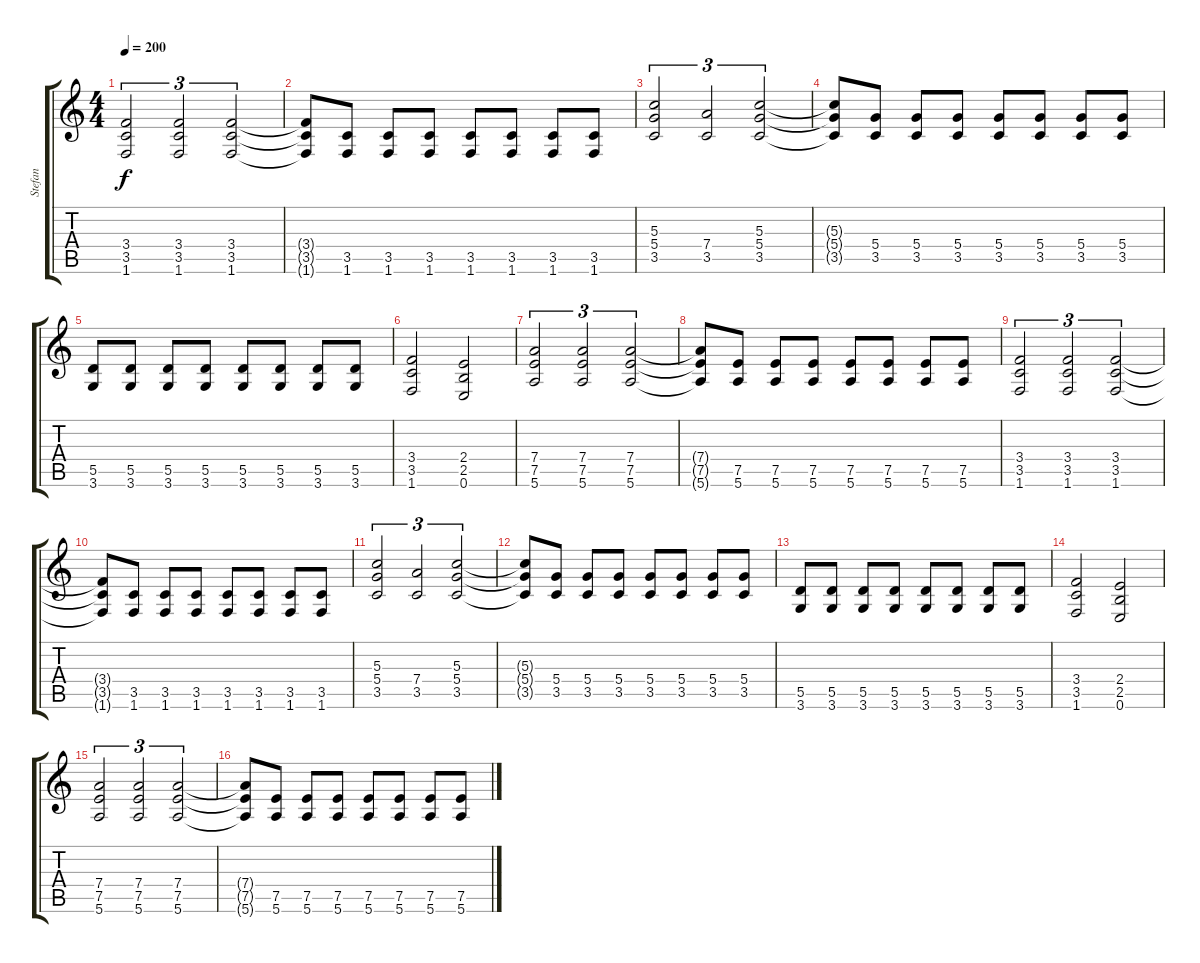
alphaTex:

\track ("Stefan" "Stefan") {instrument distortionguitar}
\staff {score tabs}
\tuning (E4 B3 G3 D3 A2 E2) {hide}
\ts (4 4)
\tempo 200
\clef g2
\ks c
(3.4 3.5 1.6).2{tu (3 2) dy f} (3.4 3.5 1.6).2{tu (3 2)} (3.4 3.5 1.6).2{tu (3 2)} |
(3.4{t} 3.5{t} 1.6{t}).8 (3.5 1.6).8 (3.5 1.6).8 (3.5 1.6).8 (3.5 1.6).8 (3.5 1.6).8 (3.5 1.6).8 (3.5 1.6).8 |
(5.3 5.4 3.5).2{tu (3 2)} (7.4 3.5).2{tu (3 2)} (5.3 5.4 3.5).2{tu (3 2)} |
(5.3{t} 5.4{t} 3.5{t}).8 (5.4 3.5).8 (5.4 3.5).8 (5.4 3.5).8 (5.4 3.5).8 (5.4 3.5).8 (5.4 3.5).8 (5.4 3.5).8 |
(5.5 3.6).8 (5.5 3.6).8 (5.5 3.6).8 (5.5 3.6).8 (5.5 3.6).8 (5.5 3.6).8 (5.5 3.6).8 (5.5 3.6).8 |
(3.4 3.5 1.6).2 (2.4 2.5 0.6).2 |
(7.4 7.5 5.6).2{tu (3 2)} (7.4 7.5 5.6).2{tu (3 2)} (7.4 7.5 5.6).2{tu (3 2)} |
(7.4{t} 7.5{t} 5.6{t}).8 (7.5 5.6).8 (7.5 5.6).8 (7.5 5.6).8 (7.5 5.6).8 (7.5 5.6).8 (7.5 5.6).8 (7.5 5.6).8 |
(3.4 3.5 1.6).2{tu (3 2)} (3.4 3.5 1.6).2{tu (3 2)} (3.4 3.5 1.6).2{tu (3 2)} |
(3.4{t} 3.5{t} 1.6{t}).8 (3.5 1.6).8 (3.5 1.6).8 (3.5 1.6).8 (3.5 1.6).8 (3.5 1.6).8 (3.5 1.6).8 (3.5 1.6).8 |
(5.3 5.4 3.5).2{tu (3 2)} (7.4 3.5).2{tu (3 2)} (5.3 5.4 3.5).2{tu (3 2)} |
(5.3{t} 5.4{t} 3.5{t}).8 (5.4 3.5).8 (5.4 3.5).8 (5.4 3.5).8 (5.4 3.5).8 (5.4 3.5).8 (5.4 3.5).8 (5.4 3.5).8 |
(5.5 3.6).8 (5.5 3.6).8 (5.5 3.6).8 (5.5 3.6).8 (5.5 3.6).8 (5.5 3.6).8 (5.5 3.6).8 (5.5 3.6).8 |
(3.4 3.5 1.6).2 (2.4 2.5 0.6).2 |
(7.4 7.5 5.6).2{tu (3 2)} (7.4 7.5 5.6).2{tu (3 2)} (7.4 7.5 5.6).2{tu (3 2)} |
(7.4{t} 7.5{t} 5.6{t}).8 (7.5 5.6).8 (7.5 5.6).8 (7.5 5.6).8 (7.5 5.6).8 (7.5 5.6).8 (7.5 5.6).8 (7.5 5.6).8
